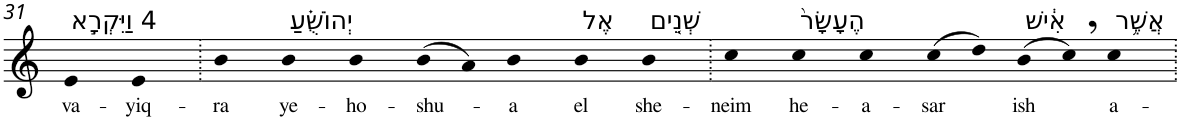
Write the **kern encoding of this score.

**kern	**text
*part1	*part1
*staff1	*staff1
*I"Piano	*
*I'Pno	*
!!LO:PB:g=z
*clefG2	*
*k[]	*
=31	=31
!LO:TX:a:t=4 וַיִּקְרָ֣א	!
!	!LO:LY:b
4e	va-
!	!LO:LY:b
4e	-yiq-
=32.	=32.
!	!LO:LY:b
4b	-ra
!LO:TX:a:t=יְהוֹשֻׁ֗עַ	!
!	!LO:LY:b
4b	ye-
!	!LO:LY:b
4b	-ho-
!	!LO:LY:b
(>8b	-shu-
8a)	.
!	!LO:LY:b
4b	-a
!LO:TX:a:t=אֶל	!
!	!LO:LY:b
4b	el
!LO:TX:a:t=שְׁנֵ֤ים	!
!	!LO:LY:b
4b	she-
=33.	=33.
!	!LO:LY:b
4cc	-neim
!LO:TX:a:t=הֶעָשָׂר֙	!
!	!LO:LY:b
4cc	he-
!	!LO:LY:b
4cc	-a-
!	!LO:LY:b
(>8cc	-sar
8dd)	.
!LO:TX:a:t=אִ֔ישׁ	!
!	!LO:LY:b
(>8b	ish
8cc,)	.
!LO:TX:a:t=אֲשֶׁ֥ר	!
!	!LO:LY:b
4cc	a-
=.	=.
*-	*-
